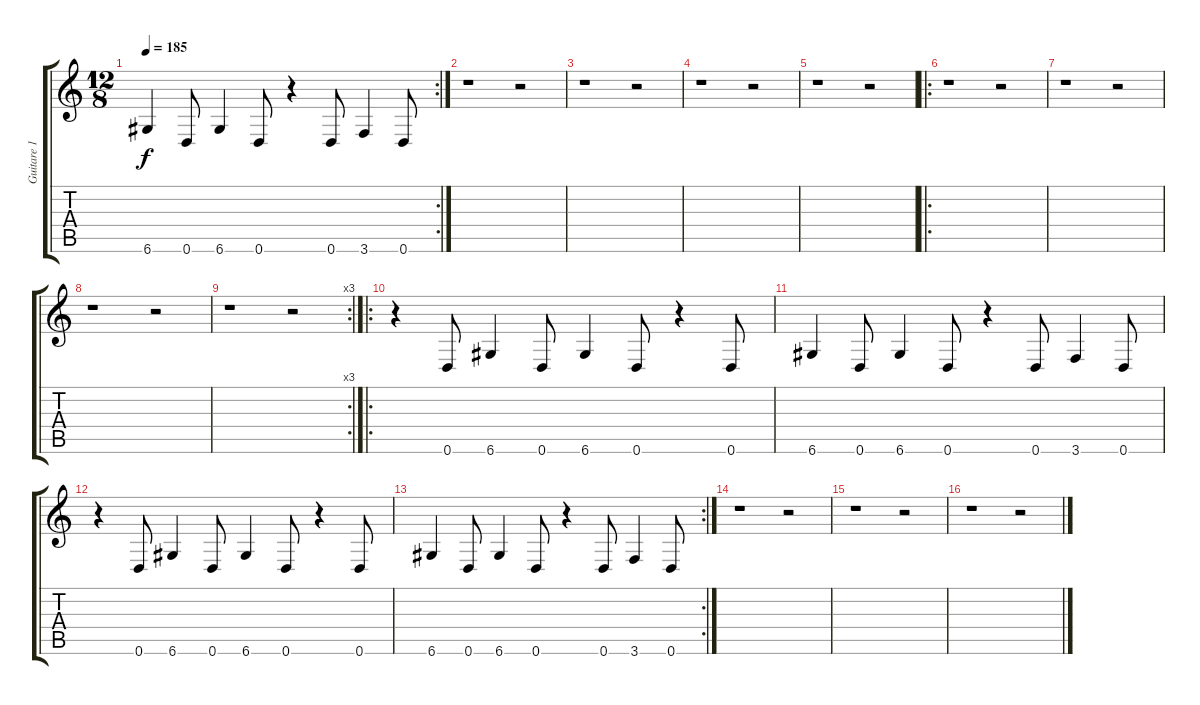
\track ("Guitare 1" "Guitare 1") {instrument electricguitarmuted}
\staff {score tabs}
\tuning (E4 B3 G3 D3 A2 D2) {hide}
\rc 2
\ts (12 8)
\tempo 185
\clef g2
\ks c
6.6.4{dy f} 0.6.8 6.6.4 0.6.8 r.4 0.6.8 3.6.4 0.6.8 |
r.1 r.2 |
r.1 r.2 |
r.1 r.2 |
r.1 r.2 |
\ro
r.1 r.2 |
r.1 r.2 |
r.1 r.2 |
\rc 3
r.1 r.2 |
\ro
r.4 0.6.8 6.6.4 0.6.8 6.6.4 0.6.8 r.4 0.6.8 |
6.6.4 0.6.8 6.6.4 0.6.8 r.4 0.6.8 3.6.4 0.6.8 |
r.4 0.6.8 6.6.4 0.6.8 6.6.4 0.6.8 r.4 0.6.8 |
\rc 2
6.6.4 0.6.8 6.6.4 0.6.8 r.4 0.6.8 3.6.4 0.6.8 |
r.1 r.2 |
r.1 r.2 |
r.1 r.2
